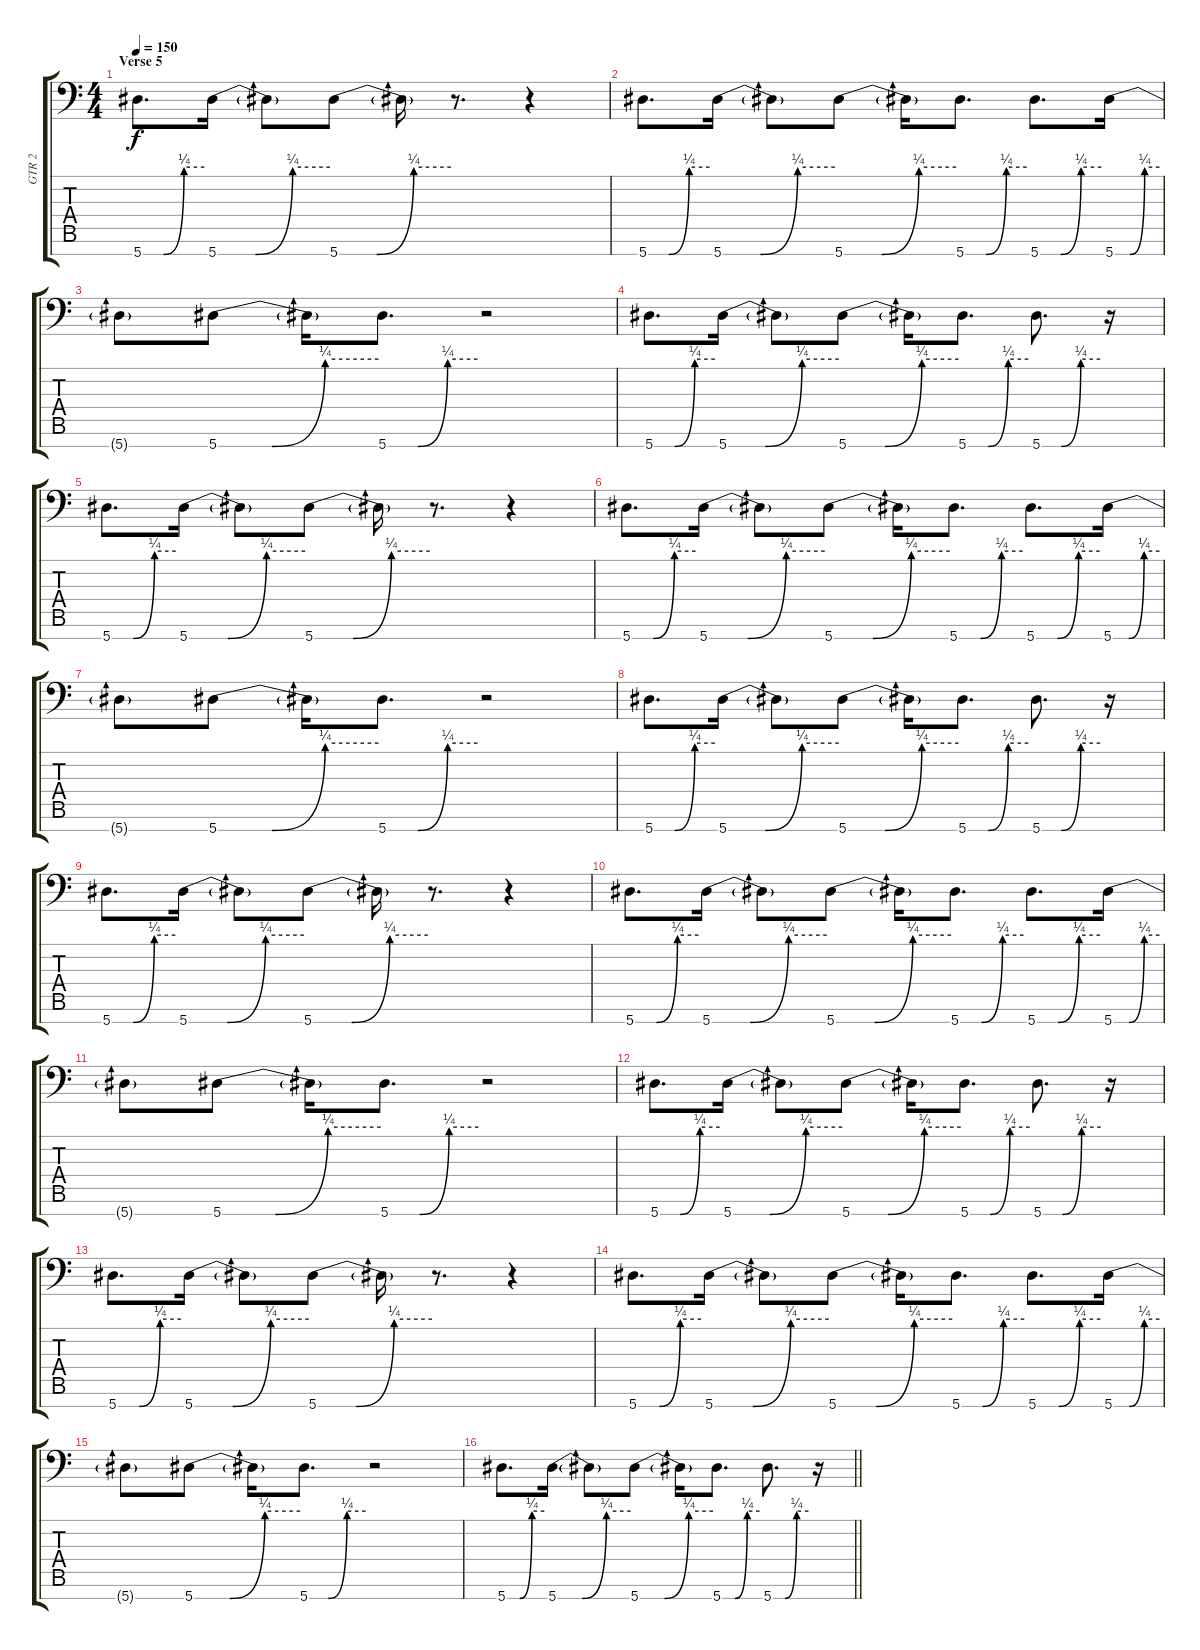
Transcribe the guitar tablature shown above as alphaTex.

\track ("GTR 2" "GTR 2") {instrument distortionguitar}
\staff {score tabs}
\tuning (Eb4 Bb3 Gb3 Db3 Ab2 Eb2 Bb1) {hide}
\ts (4 4)
\section ("" "Verse 5")
\tempo 150
\clef f4
\ks c
5.7{be (custom 0 0 20 0 40 1 60 1)}.8{d dy f} 5.7{be (custom 0 0 20 0 40 1 60 1)}.16 5.7{t}.8 5.7{be (custom 0 0 20 0 40 1 60 1)}.8 5.7{t}.16 r.8{d} r.4 |
5.7{be (custom 0 0 20 0 40 1 60 1)}.8{d} 5.7{be (custom 0 0 20 0 40 1 60 1)}.16 5.7{t}.8 5.7{be (custom 0 0 20 0 40 1 60 1)}.8 5.7{t}.16 5.7{be (custom 0 0 20 0 40 1 60 1)}.8{d} 5.7{be (custom 0 0 20 0 40 1 60 1)}.8{d} 5.7{be (custom 0 0 20 0 40 1 60 1)}.16 |
5.7{t}.8 5.7{be (custom 0 0 20 0 40 1 60 1)}.8 5.7{t}.16 5.7{be (custom 0 0 20 0 40 1 60 1)}.8{d} r.2 |
5.7{be (custom 0 0 20 0 40 1 60 1)}.8{d} 5.7{be (custom 0 0 20 0 40 1 60 1)}.16 5.7{t}.8 5.7{be (custom 0 0 20 0 40 1 60 1)}.8 5.7{t}.16 5.7{be (custom 0 0 20 0 40 1 60 1)}.8{d} 5.7{be (custom 0 0 20 0 40 1 60 1)}.8{d} r.16 |
5.7{be (custom 0 0 20 0 40 1 60 1)}.8{d} 5.7{be (custom 0 0 20 0 40 1 60 1)}.16 5.7{t}.8 5.7{be (custom 0 0 20 0 40 1 60 1)}.8 5.7{t}.16 r.8{d} r.4 |
5.7{be (custom 0 0 20 0 40 1 60 1)}.8{d} 5.7{be (custom 0 0 20 0 40 1 60 1)}.16 5.7{t}.8 5.7{be (custom 0 0 20 0 40 1 60 1)}.8 5.7{t}.16 5.7{be (custom 0 0 20 0 40 1 60 1)}.8{d} 5.7{be (custom 0 0 20 0 40 1 60 1)}.8{d} 5.7{be (custom 0 0 20 0 40 1 60 1)}.16 |
5.7{t}.8 5.7{be (custom 0 0 20 0 40 1 60 1)}.8 5.7{t}.16 5.7{be (custom 0 0 20 0 40 1 60 1)}.8{d} r.2 |
5.7{be (custom 0 0 20 0 40 1 60 1)}.8{d} 5.7{be (custom 0 0 20 0 40 1 60 1)}.16 5.7{t}.8 5.7{be (custom 0 0 20 0 40 1 60 1)}.8 5.7{t}.16 5.7{be (custom 0 0 20 0 40 1 60 1)}.8{d} 5.7{be (custom 0 0 20 0 40 1 60 1)}.8{d} r.16 |
5.7{be (custom 0 0 20 0 40 1 60 1)}.8{d} 5.7{be (custom 0 0 20 0 40 1 60 1)}.16 5.7{t}.8 5.7{be (custom 0 0 20 0 40 1 60 1)}.8 5.7{t}.16 r.8{d} r.4 |
5.7{be (custom 0 0 20 0 40 1 60 1)}.8{d} 5.7{be (custom 0 0 20 0 40 1 60 1)}.16 5.7{t}.8 5.7{be (custom 0 0 20 0 40 1 60 1)}.8 5.7{t}.16 5.7{be (custom 0 0 20 0 40 1 60 1)}.8{d} 5.7{be (custom 0 0 20 0 40 1 60 1)}.8{d} 5.7{be (custom 0 0 20 0 40 1 60 1)}.16 |
5.7{t}.8 5.7{be (custom 0 0 20 0 40 1 60 1)}.8 5.7{t}.16 5.7{be (custom 0 0 20 0 40 1 60 1)}.8{d} r.2 |
5.7{be (custom 0 0 20 0 40 1 60 1)}.8{d} 5.7{be (custom 0 0 20 0 40 1 60 1)}.16 5.7{t}.8 5.7{be (custom 0 0 20 0 40 1 60 1)}.8 5.7{t}.16 5.7{be (custom 0 0 20 0 40 1 60 1)}.8{d} 5.7{be (custom 0 0 20 0 40 1 60 1)}.8{d} r.16 |
5.7{be (custom 0 0 20 0 40 1 60 1)}.8{d} 5.7{be (custom 0 0 20 0 40 1 60 1)}.16 5.7{t}.8 5.7{be (custom 0 0 20 0 40 1 60 1)}.8 5.7{t}.16 r.8{d} r.4 |
5.7{be (custom 0 0 20 0 40 1 60 1)}.8{d} 5.7{be (custom 0 0 20 0 40 1 60 1)}.16 5.7{t}.8 5.7{be (custom 0 0 20 0 40 1 60 1)}.8 5.7{t}.16 5.7{be (custom 0 0 20 0 40 1 60 1)}.8{d} 5.7{be (custom 0 0 20 0 40 1 60 1)}.8{d} 5.7{be (custom 0 0 20 0 40 1 60 1)}.16 |
5.7{t}.8 5.7{be (custom 0 0 20 0 40 1 60 1)}.8 5.7{t}.16 5.7{be (custom 0 0 20 0 40 1 60 1)}.8{d} r.2 |
\barLineRight lightlight
5.7{be (custom 0 0 20 0 40 1 60 1)}.8{d} 5.7{be (custom 0 0 20 0 40 1 60 1)}.16 5.7{t}.8 5.7{be (custom 0 0 20 0 40 1 60 1)}.8 5.7{t}.16 5.7{be (custom 0 0 20 0 40 1 60 1)}.8{d} 5.7{be (custom 0 0 20 0 40 1 60 1)}.8{d} r.16
